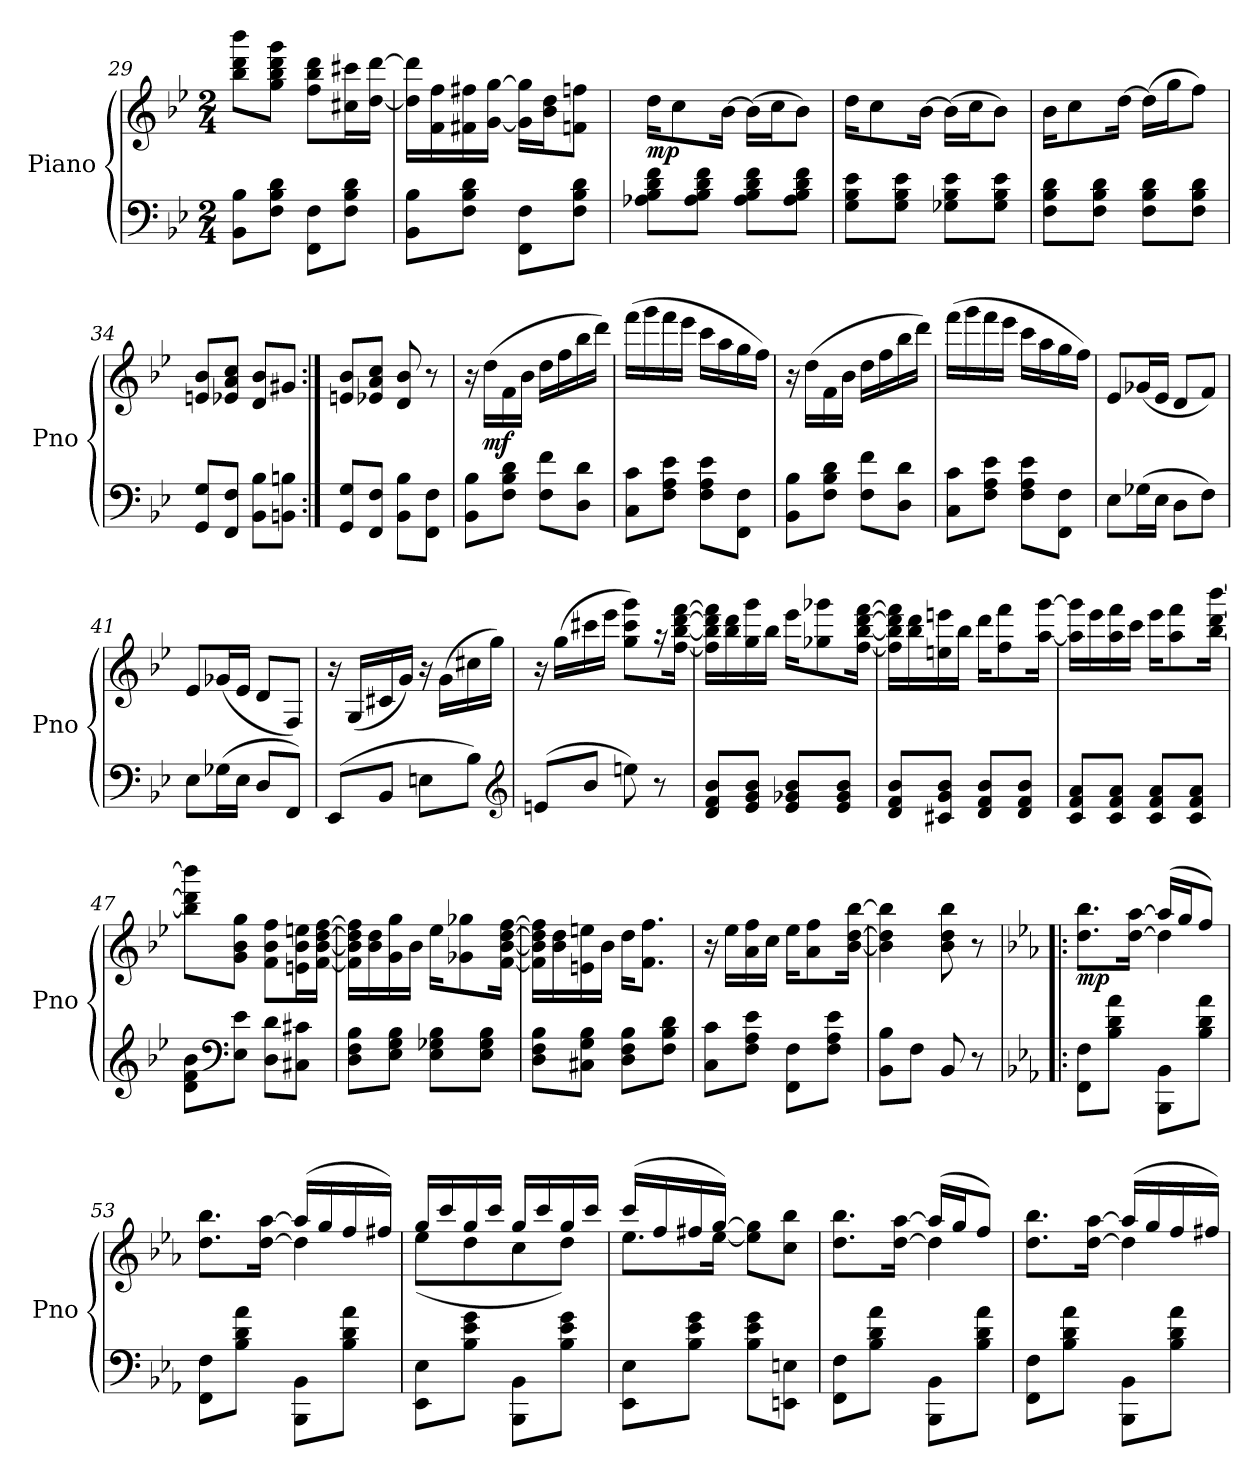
**kern	**kern	**dynam
*part1	*part1	*part1
*staff2	*staff1	*staff1/2
*I"Piano	*	*
*I'Pno	*	*
*clefF4	*clefG2	*
*k[b-e-]	*k[b-e-]	*
*B-:	*B-:	*
*M2/4	*M2/4	*
=29	=29	=29
8BB-\ 8B-\L	8bb-\ 8ddd\ 8bbb-\L	.
8F\ 8B-\ 8d\J	8gg\ 8bb-\ 8ddd\ 8ggg\J	.
8FF\ 8F\L	8ff\ 8bb-\ 8ddd\L	.
8F\ 8B-\ 8d\J	16cc#X\ 16ccc#X\L	.
.	[16dd\ [16ddd\JJ	.
=30	=30	=30
8BB-\ 8B-\L	16dd]\ 16ddd]\LL	.
.	16f\ 16ff\	.
8F\ 8B-\ 8d\J	16f#X\ 16ff#X\	.
.	[16g\ [16gg\JJ	.
8FF\ 8F\L	16g]\ 16gg]\LL	.
.	16b-\ 16dd\J	.
8F\ 8B-\ 8d\J	8fn\ 8ffn\J	.
=31	=31	=31
8A-X\ 8B-\ 8d\ 8f\L	16dd\KL	mp
.	8cc\	.
8A-\ 8B-\ 8d\ 8f\J	.	.
.	[16b-\Jk	.
8A-\ 8B-\ 8d\ 8f\L	(16b-\LL]	.
.	16cc\J	.
8A-\ 8B-\ 8d\ 8f\J	8b-\J)	.
=32	=32	=32
8G\ 8B-\ 8e-\L	16dd\KL	.
.	8cc\	.
8G\ 8B-\ 8e-\J	.	.
.	[16b-\Jk	.
8G-X\ 8B-\ 8e-\L	(16b-\LL]	.
.	16cc\J	.
8G-\ 8B-\ 8e-\J	8b-\J)	.
=33	=33	=33
8F\ 8B-\ 8d\L	16b-\KL	.
.	8cc\	.
8F\ 8B-\ 8d\J	.	.
.	[16dd\Jk	.
8F\ 8B-\ 8d\L	(16dd\LL]	.
.	16gg\J	.
8F\ 8B-\ 8d\J	8ff\J)	.
=34	=34	=34
8GG/ 8G/L	8en/ 8b-/L	.
8FF/ 8F/J	8e-X/ 8a/ 8cc/J	.
8BB-\ 8B-\L	8d/ 8b-/L	.
8BBn\ 8Bn\J	8g#X/J	.
=35:|!	=35:|!	=35:|!
8GG/ 8G/L	8en/ 8b-/L	.
8FF/ 8F/J	8e-X/ 8a/ 8cc/J	.
8BB-\ 8B-\L	8d/ 8b-/	.
8FF\ 8F\J	8r	.
=36	=36	=36
8BB-\ 8B-\L	16r	.
.	(16dd\LL	mf
8F\ 8B-\ 8d\J	16f\	.
.	16b-\JJ	.
8F\ 8f\L	16dd\LL	.
.	16ff\	.
8D\ 8d\J	16bb-\	.
.	16ddd\JJ)	.
=37	=37	=37
8C\ 8c\L	(16fff\LL	.
.	16ggg\	.
8F\ 8A\ 8e-\J	16fff\	.
.	16eee-\JJ	.
8F\ 8A\ 8e-\L	16ccc\LL	.
.	16aa\	.
8FF\ 8F\J	16gg\	.
.	16ff\JJ)	.
=38	=38	=38
8BB-\ 8B-\L	16r	.
.	(16dd\LL	.
8F\ 8B-\ 8d\J	16f\	.
.	16b-\JJ	.
8F\ 8f\L	16dd\LL	.
.	16ff\	.
8D\ 8d\J	16bb-\	.
.	16ddd\JJ)	.
=39	=39	=39
8C\ 8c\L	(16fff\LL	.
.	16ggg\	.
8F\ 8A\ 8e-\J	16fff\	.
.	16eee-\JJ	.
8F\ 8A\ 8e-\L	16ccc\LL	.
.	16aa\	.
8FF\ 8F\J	16gg\	.
.	16ff\JJ)	.
=40	=40	=40
8E-\L	8e-/L	.
(16G-X\L	(16g-X/L	.
16E-\JJ	16e-/JJ	.
8D\L	8d/L	.
8F\J)	8f/J)	.
=41	=41	=41
8E-\L	8e-/L	.
(16G-X\L	(16g-X/L	.
16E-\JJ	16e-/JJ	.
8D/L	8d/L	.
8FF/J)	8F/J)	.
=42	=42	=42
(8EE-/L	16r	.
.	(16G/LL	.
8BB-/J	16c#X/	.
.	16g/JJ)	.
8En\L	16r	.
.	(16g\LL	.
8B-\J)	16cc#X\	.
*clefG2	*	*
.	16gg\JJ)	.
=43	=43	=43
(8en/L	16r	.
.	(16gg\LL	.
8b-/J	16ccc#X\	.
.	16eee-\JJ	.
8een\)	8gg\ 8ccc#\ 8ggg\L)	.
8r	16r	.
.	[16ff\ [16bb-\ [16ddd\ [16fff\Jk	.
=44	=44	=44
8d/ 8f/ 8b-/L	16ff]\ 16bb-]\ 16ddd]\ 16fff]\LL	.
.	16bb-\ 16ddd\	.
8e-/ 8g/ 8b-/J	16gg\ 16ggg\	.
.	16bb-\JJ	.
8e-/ 8g-X/ 8b-/L	16eee-\KL	.
.	8gg-X\ 8ggg-X\	.
8e-/ 8g-/ 8b-/J	.	.
.	[16ff\ [16bb-\ [16ddd\ [16fff\Jk	.
=45	=45	=45
8d/ 8f/ 8b-/L	16ff]\ 16bb-]\ 16ddd]\ 16fff]\LL	.
.	16bb-\ 16ddd\	.
8c#X/ 8g/ 8b-/J	16een\ 16eeen\	.
.	16bb-\JJ	.
8d/ 8f/ 8b-/L	16ddd\KL	.
.	8ff\ 8fff\	.
8d/ 8f/ 8b-/J	.	.
.	[16aa\ [16ggg\Jk	.
=46	=46	=46
8c/ 8f/ 8a/L	16aa]\ 16ggg]\LL	.
.	16eee-\	.
8c/ 8f/ 8a/J	16aa\ 16fff\	.
.	16ccc\JJ	.
8c/ 8f/ 8a/L	16eee-\KL	.
.	8aa\ 8fff\	.
8c/ 8f/ 8a/J	.	.
.	[16bb-\ [16ddd\ [16bbb-\Jk	.
=47	=47	=47
8d\ 8f\ 8b-\L	8bb-]\ 8ddd]\ 8bbb-]\L	.
*clefF4	*	*
8E-\ 8e-\J	8g\ 8b-\ 8gg\J	.
8D\ 8d\L	8f\ 8b-\ 8ff\L	.
8C#X\ 8c#X\J	16en\ 16b-\ 16een\L	.
.	[16f\ [16b-\ [16dd\ [16ff\JJ	.
=48	=48	=48
8D\ 8F\ 8B-\L	16f]\ 16b-]\ 16dd]\ 16ff]\LL	.
.	16b-\ 16dd\	.
8E-\ 8G\ 8B-\J	16g\ 16gg\	.
.	16b-\JJ	.
8E-\ 8G-X\ 8B-\L	16ee-\KL	.
.	8g-X\ 8gg-X\	.
8E-\ 8G-\ 8B-\J	.	.
.	[16f\ [16b-\ [16dd\ [16ff\Jk	.
=49	=49	=49
8D\ 8F\ 8B-\L	16f]\ 16b-]\ 16dd]\ 16ff]\LL	.
.	16b-\ 16dd\	.
8C#X\ 8G\ 8B-\J	16en\ 16een\	.
.	16b-\JJ	.
8D\ 8F\ 8B-\L	16dd\KL	.
.	8.f\ 8.ff\J	.
8F\ 8B-\ 8d\J	.	.
=50	=50	=50
8C\ 8c\L	16r	.
.	16ee-\LL	.
8F\ 8A\ 8e-\J	16a\ 16ff\	.
.	16cc\JJ	.
8FF\ 8F\L	16ee-\KL	.
.	8a\ 8ff\	.
8F\ 8A\ 8e-\J	.	.
.	[16b-\ [16dd\ [16bb-\Jk	.
=51	=51	=51
8BB-\ 8B-\L	4b-]\ 4dd]\ 4bb-]\	.
8F\J	.	.
8BB-/	8b-\ 8dd\ 8bb-\	.
8r	8r	.
=52!|:	=52!|:	=52!|:
*k[b-e-a-]	*k[b-e-a-]	*
*E-:	*E-:	*
*	*^	*
8FF\ 8F\L	8.dd\ 8.bb-\L	4ryy	mp
8B-\ 8d\ 8a-\J	.	.	.
.	[16dd\ [16aa-\Jk	.	.
8BBB-\ 8BB-\L	(16aa-/LL]	4dd\]	.
.	16gg/J	.	.
8B-\ 8d\ 8a-\J	8ff/J)	.	.
=53	=53	=53	=53
8FF\ 8F\L	8.dd\ 8.bb-\L	4ryy	.
8B-\ 8d\ 8a-\J	.	.	.
.	[16dd\ [16aa-\Jk	.	.
8BBB-\ 8BB-\L	(16aa-/LL]	4dd\]	.
.	16gg/	.	.
8B-\ 8d\ 8a-\J	16ff/	.	.
.	16ff#X/JJ)	.	.
=54	=54	=54	=54
8EE-\ 8E-\L	16gg/LL	(8ee-\L	.
.	16ccc/	.	.
8B-\ 8e-\ 8g\J	16gg/	8dd\	.
.	16ccc/JJ	.	.
8BBB-\ 8BB-\L	16gg/LL	8cc\	.
.	16ccc/	.	.
8B-\ 8e-\ 8g\J	16gg/	8dd\J)	.
.	16ccc/JJ	.	.
=55	=55	=55	=55
8EE-\ 8E-\L	(16ccc/LL	8.ee-\L	.
.	16ff/	.	.
8B-\ 8e-\ 8g\J	16ff#X/	.	.
.	[16gg/JJ)	[16ee-\Jk	.
8B-\ 8e-\ 8g\L	4ryy	8ee-]\ 8gg]\L	.
8EEn\ 8En\J	.	8cc\ 8bb-\J	.
=56	=56	=56	=56
8FF\ 8F\L	8.dd\ 8.bb-\L	4ryy	.
8B-\ 8d\ 8a-\J	.	.	.
.	[16dd\ [16aa-\Jk	.	.
8BBB-\ 8BB-\L	(16aa-/LL]	4dd\]	.
.	16gg/J	.	.
8B-\ 8d\ 8a-\J	8ff/J)	.	.
=57	=57	=57	=57
8FF\ 8F\L	8.dd\ 8.bb-\L	4ryy	.
8B-\ 8d\ 8a-\J	.	.	.
.	[16dd\ [16aa-\Jk	.	.
8BBB-\ 8BB-\L	(16aa-/LL]	4dd\]	.
.	16gg/	.	.
8B-\ 8d\ 8a-\J	16ff/	.	.
.	16ff#X/JJ)	.	.
*	*v	*v	*
=	=	=
*-	*-	*-
